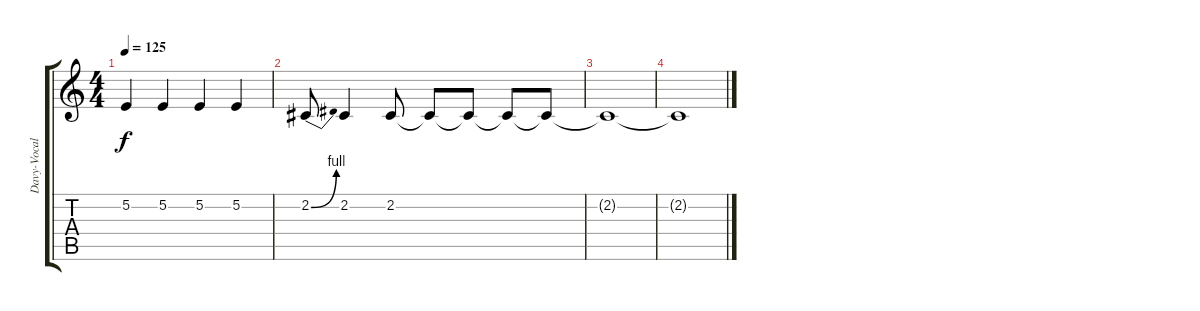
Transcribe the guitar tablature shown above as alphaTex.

\track ("Davy-Vocal" "Davy-Vocal") {instrument lead1square}
\staff {score tabs}
\tuning (E4 B3 G3 D3 A2 E2) {hide}
\ts (4 4)
\tempo 125
\clef g2
\ks c
5.2{t}.4{dy f} 5.2.4 5.2.4 5.2.4 |
2.2{be (bend 0 0 60 4)}.8{volume 7} 2.2.4 2.2.8 2.2{t}.8 2.2{t}.8 2.2{t}.8 2.2{t}.8 |
2.2{t}.1 |
2.2{t}.1
